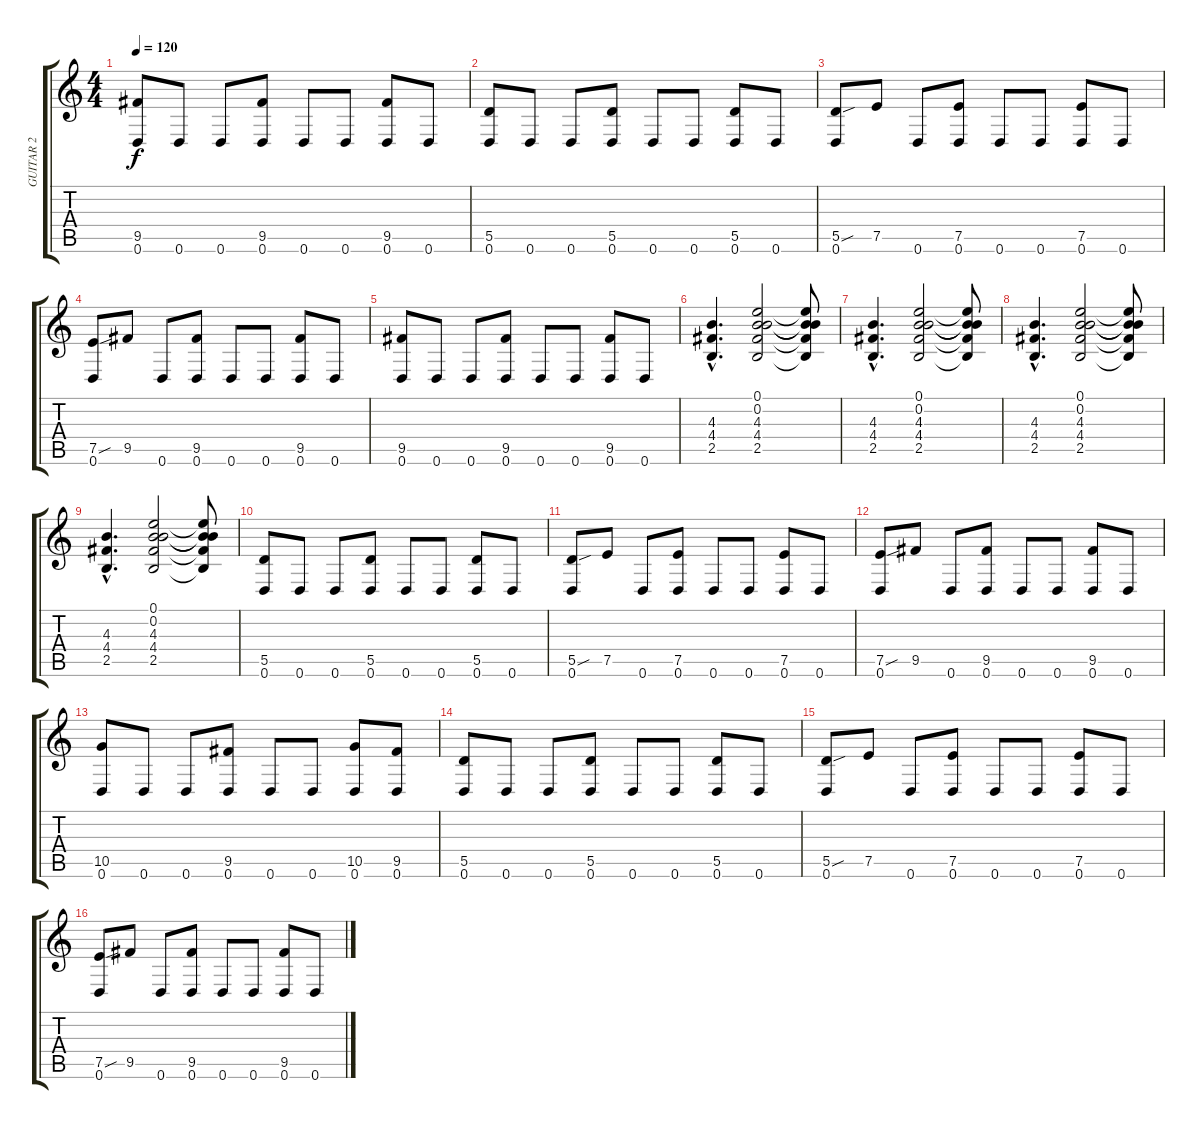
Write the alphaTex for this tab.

\track ("GUITAR 2" "GUITAR 2") {instrument overdrivenguitar}
\staff {score tabs}
\tuning (E4 B3 G3 D3 A2 D2) {hide}
\ts (4 4)
\tempo 120
\clef g2
\ks c
(9.5 0.6).8{dy f} 0.6.8 0.6.8 (9.5 0.6).8 0.6.8 0.6.8 (9.5 0.6).8 0.6.8 |
(5.5 0.6).8 0.6.8 0.6.8 (5.5 0.6).8 0.6.8 0.6.8 (5.5 0.6).8 0.6.8 |
(5.5{sou} 0.6).8 7.5.8 0.6.8 (7.5 0.6).8 0.6.8 0.6.8 (7.5 0.6).8 0.6.8 |
(7.5{sou} 0.6).8 9.5.8 0.6.8 (9.5 0.6).8 0.6.8 0.6.8 (9.5 0.6).8 0.6.8 |
(9.5 0.6).8 0.6.8 0.6.8 (9.5 0.6).8 0.6.8 0.6.8 (9.5 0.6).8 0.6.8 |
(4.3{hac} 4.4{hac} 2.5{hac}).4{d} (0.1 0.2 4.3 4.4 2.5).2 (0.1{t} 0.2{t} 4.3{t} 4.4{t} 2.5{t}).8 |
(4.3{hac} 4.4{hac} 2.5{hac}).4{d} (0.1 0.2 4.3 4.4 2.5).2 (0.1{t} 0.2{t} 4.3{t} 4.4{t} 2.5{t}).8 |
(4.3{hac} 4.4{hac} 2.5{hac}).4{d} (0.1 0.2 4.3 4.4 2.5).2 (0.1{t} 0.2{t} 4.3{t} 4.4{t} 2.5{t}).8 |
(4.3{hac} 4.4{hac} 2.5{hac}).4{d} (0.1 0.2 4.3 4.4 2.5).2 (0.1{t} 0.2{t} 4.3{t} 4.4{t} 2.5{t}).8 |
(5.5 0.6).8 0.6.8 0.6.8 (5.5 0.6).8 0.6.8 0.6.8 (5.5 0.6).8 0.6.8 |
(5.5{sou} 0.6).8 7.5.8 0.6.8 (7.5 0.6).8 0.6.8 0.6.8 (7.5 0.6).8 0.6.8 |
(7.5{sou} 0.6).8 9.5.8 0.6.8 (9.5 0.6).8 0.6.8 0.6.8 (9.5 0.6).8 0.6.8 |
(10.5 0.6).8 0.6.8 0.6.8 (9.5 0.6).8 0.6.8 0.6.8 (10.5 0.6).8 (9.5 0.6).8 |
(5.5 0.6).8 0.6.8 0.6.8 (5.5 0.6).8 0.6.8 0.6.8 (5.5 0.6).8 0.6.8 |
(5.5{sou} 0.6).8 7.5.8 0.6.8 (7.5 0.6).8 0.6.8 0.6.8 (7.5 0.6).8 0.6.8 |
(7.5{sou} 0.6).8 9.5.8 0.6.8 (9.5 0.6).8 0.6.8 0.6.8 (9.5 0.6).8 0.6.8
